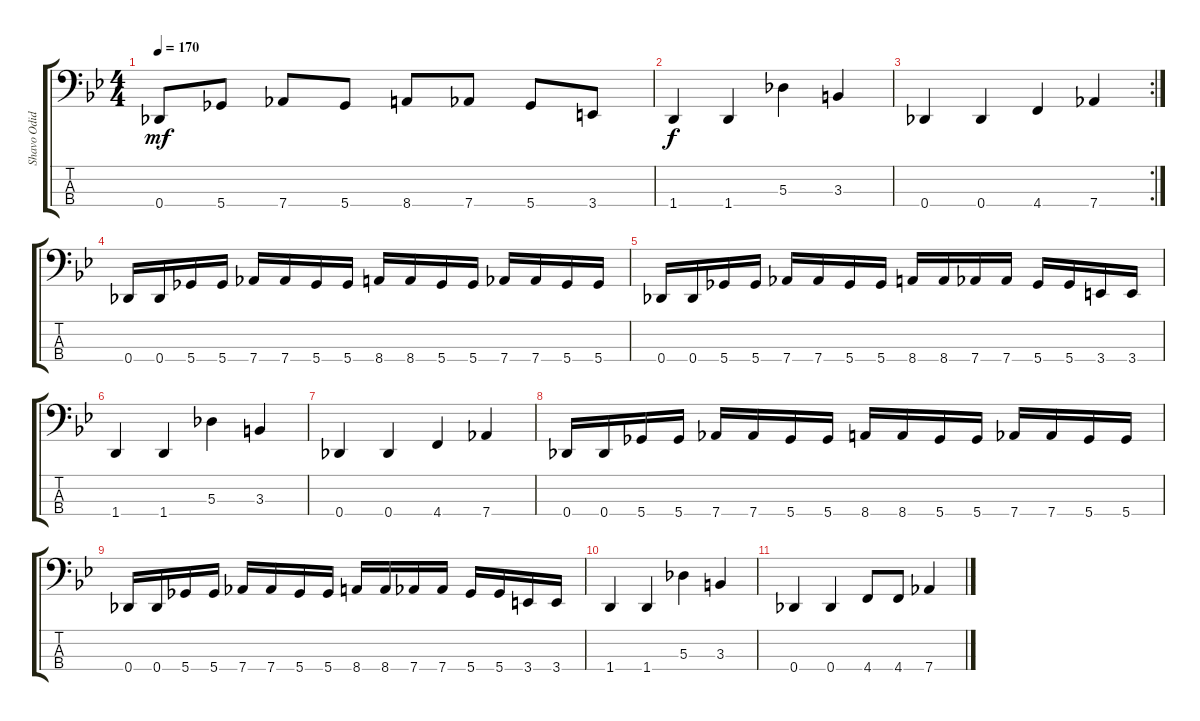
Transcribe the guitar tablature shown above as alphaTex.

\track ("Shavo Odidjian" "Shavo Odid") {instrument electricbassfinger}
\staff {score tabs}
\tuning (Gb2 Db2 Ab1 Db1) {hide}
\ts (4 4)
\tempo 170
\clef f4
\ks gminor
0.4.8{dy mf} 5.4.8 7.4.8 5.4.8 8.4.8 7.4.8 5.4.8 3.4.8 |
1.4.4{dy f} 1.4.4 5.3.4 3.3.4 |
\rc 2
0.4.4 0.4.4 4.4.4 7.4.4 |
0.4.16 0.4.16 5.4.16 5.4.16 7.4.16 7.4.16 5.4.16 5.4.16 8.4.16 8.4.16 5.4.16 5.4.16 7.4.16 7.4.16 5.4.16 5.4.16 |
0.4.16 0.4.16 5.4.16 5.4.16 7.4.16 7.4.16 5.4.16 5.4.16 8.4.16 8.4.16 7.4.16 7.4.16 5.4.16 5.4.16 3.4.16 3.4.16 |
1.4.4 1.4.4 5.3.4 3.3.4 |
0.4.4 0.4.4 4.4.4 7.4.4 |
0.4.16 0.4.16 5.4.16 5.4.16 7.4.16 7.4.16 5.4.16 5.4.16 8.4.16 8.4.16 5.4.16 5.4.16 7.4.16 7.4.16 5.4.16 5.4.16 |
0.4.16 0.4.16 5.4.16 5.4.16 7.4.16 7.4.16 5.4.16 5.4.16 8.4.16 8.4.16 7.4.16 7.4.16 5.4.16 5.4.16 3.4.16 3.4.16 |
1.4.4 1.4.4 5.3.4 3.3.4 |
0.4.4 0.4.4 4.4.8 4.4.8 7.4.4
